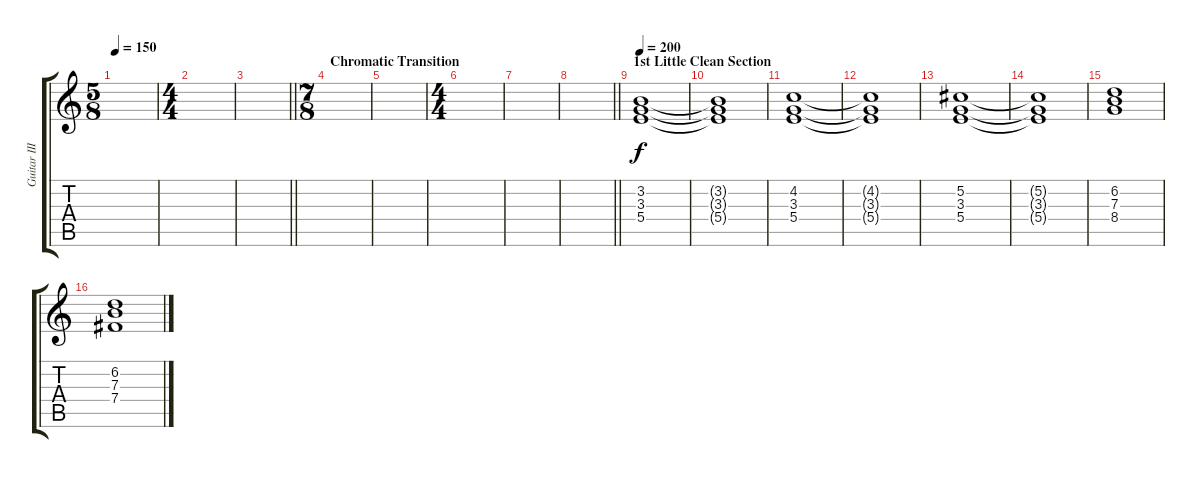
\track ("Guitar III/Keys" "Guitar III") {instrument distortionguitar}
\staff {score tabs}
\tuning (Db4 Ab3 E3 B2 Gb2 Db2) {hide}
\ts (5 8)
\tempo 150
\clef g2
\ks c
|
\ts (4 4)
|
\barLineRight lightlight
|
\ts (7 8)
\section ("" "Chromatic Transition")
|
|
\ts (4 4)
|
|
\barLineRight lightlight
|
\section ("" "1st Little Clean Section")
\tempo 200
(3.2 3.3 5.4).1{volume 5 balance 8 instrument pad2warm} |
(3.2{t} 3.3{t} 5.4{t}).1 |
(4.2 3.3 5.4).1 |
(4.2{t} 3.3{t} 5.4{t}).1 |
(5.2 3.3 5.4).1 |
(5.2{t} 3.3{t} 5.4{t}).1 |
(6.2 7.3 8.4).1 |
(6.2 7.3 7.4).1
